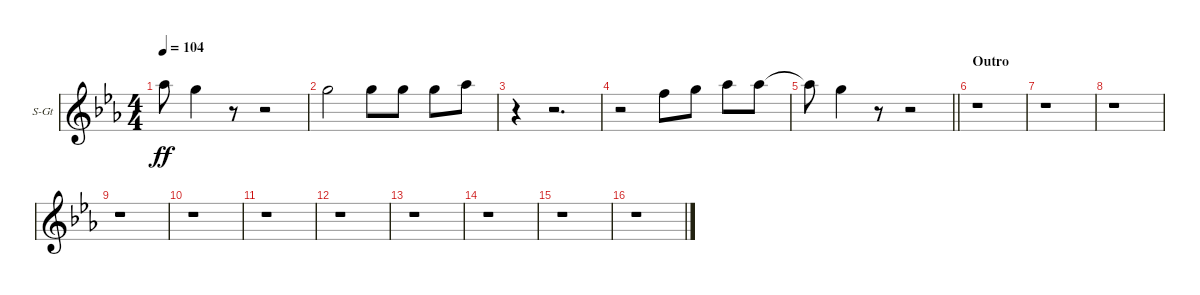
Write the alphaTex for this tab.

\bracketExtendMode groupsimilarinstruments
\firstSystemTrackNameOrientation horizontal
\otherSystemsTrackNameOrientation horizontal
\track ("Choir 1" "S-Gt") {instrument choiraahs}
\staff {score}
\tuning (E4 B3 G3 D3 A2 E2)
\displaytranspose 12
\ts (4 4)
\tempo 104
\clef g2
\ks eb
9.2{t}.8{dy ff} 8.2.4 r.8 r.2 |
3.1.2 3.1.8 3.1.8 3.1.8 4.1.8 |
r.4 r.2{d} |
r.2 6.2.8 8.2.8 9.2.8 9.2.8 |
\barLineRight lightlight
9.2{t}.8 8.2.4 r.8 r.2 |
\section ("" "Outro")
r.1 |
r.1 |
r.1 |
r.1 |
r.1 |
r.1 |
r.1 |
r.1 |
r.1 |
r.1 |
r.1
